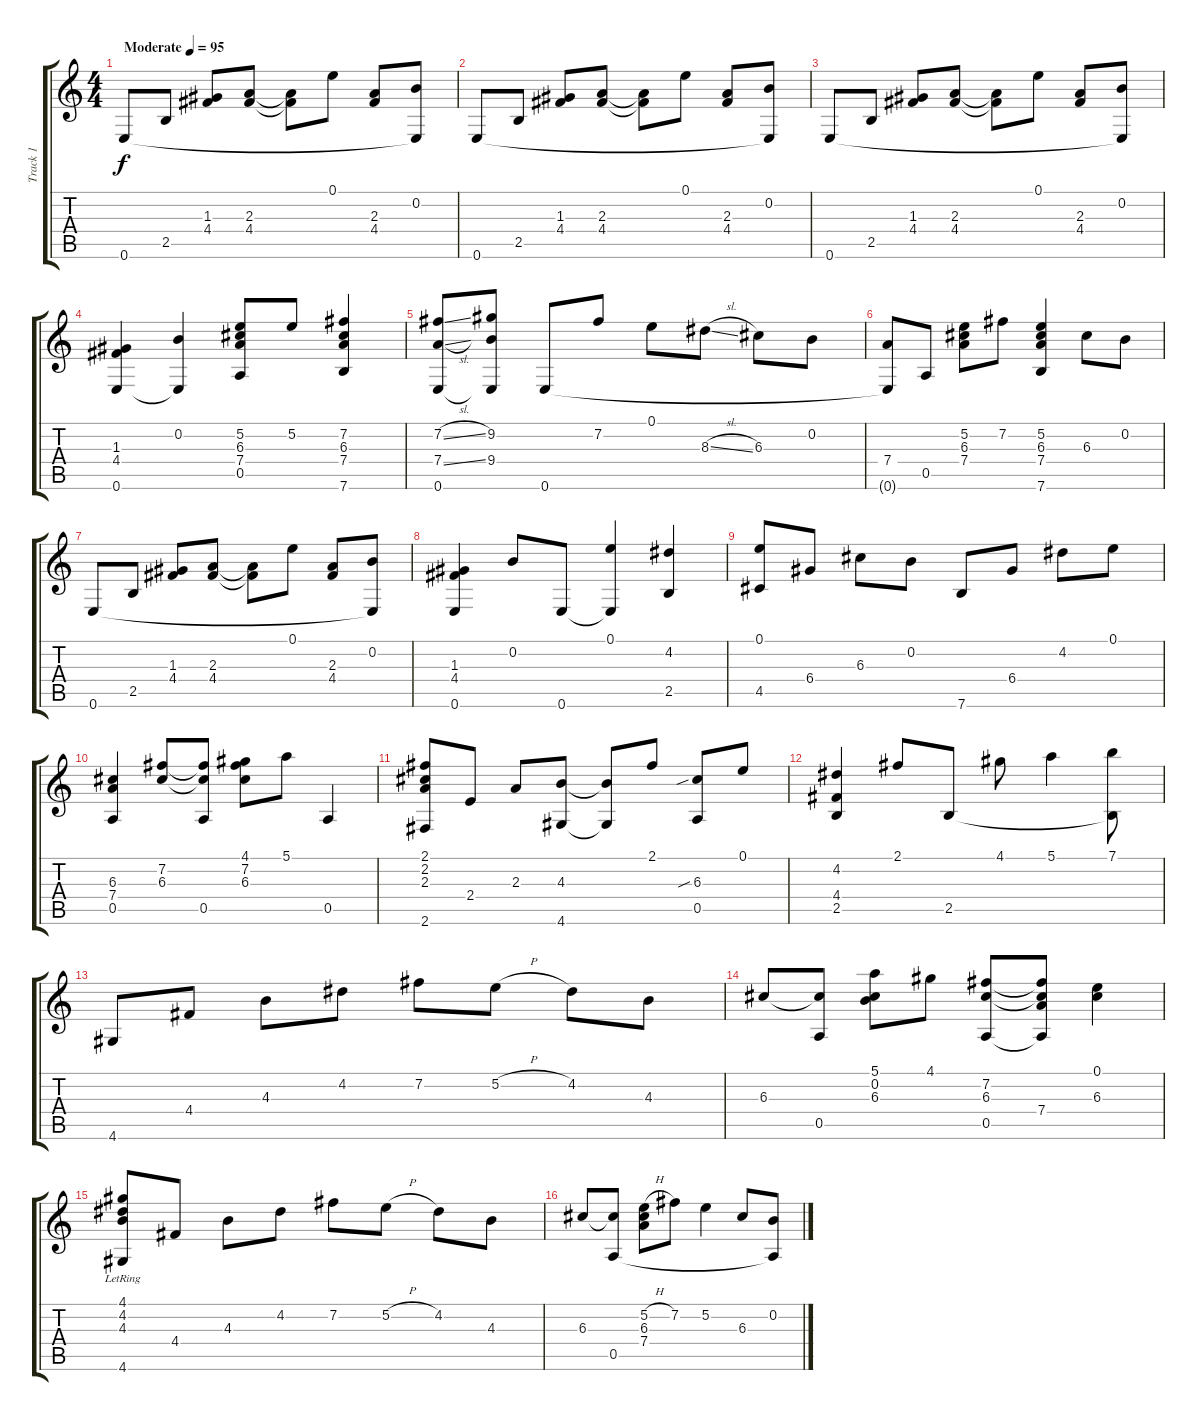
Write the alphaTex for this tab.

\track ("Track 1" "Track 1") {instrument acousticguitarsteel}
\staff {score tabs}
\tuning (E4 B3 G3 D3 A2 E2) {hide}
\ts (4 4)
\tempo (95 "Moderate")
\clef g2
\ks c
0.6.8{dy f instrument acousticguitarsteel} 2.5.8 (1.3 4.4).8 (2.3 4.4).8 (2.3{t} 4.4{t}).8 0.1.8 (2.3 4.4).8 (0.2 0.6{t}).8 |
0.6.8 2.5.8 (1.3 4.4).8 (2.3 4.4).8 (2.3{t} 4.4{t}).8 0.1.8 (2.3 4.4).8 (0.2 0.6{t}).8 |
0.6.8 2.5.8 (1.3 4.4).8 (2.3 4.4).8 (2.3{t} 4.4{t}).8 0.1.8 (2.3 4.4).8 (0.2 0.6{t}).8 |
(1.3 4.4 0.6).4 (0.2 0.6{t}).4 (5.2 6.3 7.4 0.5).8 5.2.8 (7.2 6.3 7.4 7.6).4 |
(7.2{sl} 7.4{sl} 0.6).8 (9.2 9.4 0.6{t}).8 0.6.8 7.2.8 0.1.8 8.3{sl}.8 6.3.8 0.2.8 |
(7.4 0.6{t}).8 0.5.8 (5.2 6.3 7.4).8 7.2.8 (5.2 6.3 7.4 7.6).4 6.3.8 0.2.8 |
0.6.8 2.5.8 (1.3 4.4).8 (2.3 4.4).8 (2.3{t} 4.4{t}).8 0.1.8 (2.3 4.4).8 (0.2 0.6{t}).8 |
(1.3 4.4 0.6).4 0.2.8 0.6.8 (0.1 0.6{t}).4 (4.2 2.5).4 |
(0.1 4.5).8 6.4.8 6.3.8 0.2.8 7.6.8 6.4.8 4.2.8 0.1.8 |
(6.3 7.4 0.5).4 (7.2 6.3).8 (7.2{t} 6.3{t} 0.5).8 (4.1 7.2 6.3).8 5.1.8 0.5.4 |
(2.1 2.2 2.3 2.6).8 2.4.8 2.3.8 (4.3 4.6).8 (4.3{t} 4.6{t}).8 2.1.8 (6.3{sib} 0.5).8 0.1.8 |
(4.2 4.4 2.5).4 2.1.8 2.5.8 4.1.8 5.1.4 (7.1 2.5{t}).8 |
4.6.8 4.4.8 4.3.8 4.2.8 7.2.8 5.2{h}.8 4.2.8 4.3.8 |
6.3.8 (6.3{t} 0.5).8 (5.1 0.2 6.3).8 4.1.8 (7.2 6.3 0.5).8 (7.2{t} 6.3{t} 7.4 0.5{t}).8 (0.1 6.3).4 |
(4.1{lr} 4.2 4.3 4.6).8 4.4.8 4.3.8 4.2.8 7.2.8 5.2{h}.8 4.2.8 4.3.8 |
6.3.8 (6.3{t} 0.5).8 (5.2{h} 6.3 7.4).8 7.2.8 5.2.4 6.3.8 (0.2 0.5{t}).8
